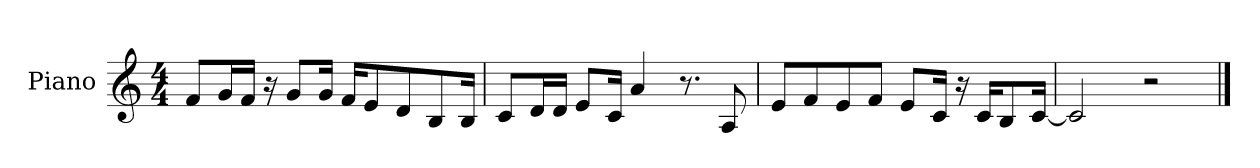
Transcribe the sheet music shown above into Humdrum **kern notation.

**kern
*part1
*staff1
*I"Piano
*I'Pno.
*clefG2
*k[]
*M4/4
=1
8f/L
16g/L
16f/JJ
16r
8g/L
16g/Jk
16f/KL
8e/
8d/
8B/
16B/Jk
=2
8c/L
16d/L
16d/JJ
8e/L
16c/Jk
4a/
8.r
8A/
=3
8e/L
8f/
8e/
8f/J
8e/L
16c/Jk
16r
16c/KL
8B/
[16c/Jk
=4
2c/]
2r
==
*-
